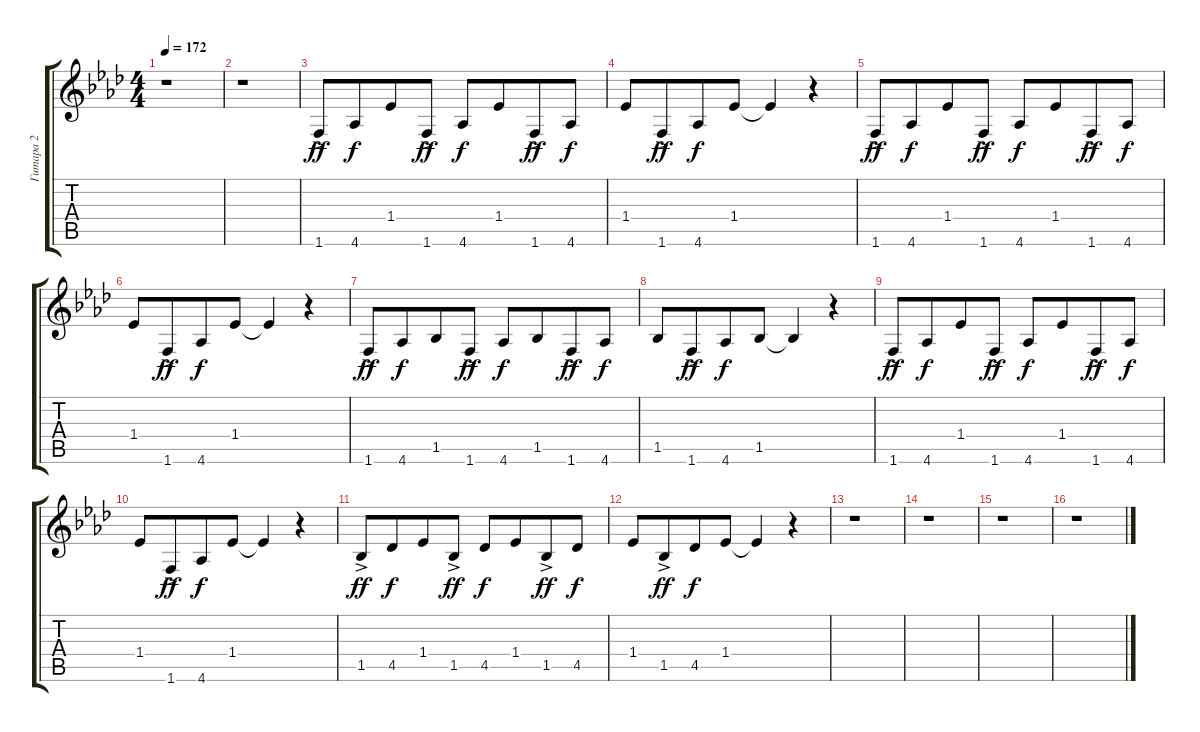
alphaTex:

\track ("Гитара 2" "Гитара 2") {instrument electricguitarclean}
\staff {score tabs}
\tuning (E4 B3 G3 D3 A2 E2) {hide}
\ts (4 4)
\tempo 172
\clef g2
\ks ab
r.1{dy f} |
r.1 |
1.6{ac}.8{dy ff} 4.6.8{dy f beam merge} 1.4.8 1.6{ac}.8{dy ff} 4.6.8{dy f} 1.4.8{beam merge} 1.6{ac}.8{dy ff} 4.6.8{dy f} |
1.4.8 1.6{ac}.8{dy ff beam merge} 4.6.8{dy f} 1.4.8 1.4{t}.4 r.4 |
1.6{ac}.8{dy ff} 4.6.8{dy f beam merge} 1.4.8 1.6{ac}.8{dy ff} 4.6.8{dy f} 1.4.8{beam merge} 1.6{ac}.8{dy ff} 4.6.8{dy f} |
1.4.8 1.6{ac}.8{dy ff beam merge} 4.6.8{dy f} 1.4.8 1.4{t}.4 r.4 |
1.6{ac}.8{dy ff} 4.6.8{dy f beam merge} 1.5.8 1.6{ac}.8{dy ff} 4.6.8{dy f} 1.5.8{beam merge} 1.6{ac}.8{dy ff} 4.6.8{dy f} |
1.5.8 1.6{ac}.8{dy ff beam merge} 4.6.8{dy f} 1.5.8 1.5{t}.4 r.4 |
1.6{ac}.8{dy ff} 4.6.8{dy f beam merge} 1.4.8 1.6{ac}.8{dy ff} 4.6.8{dy f} 1.4.8{beam merge} 1.6{ac}.8{dy ff} 4.6.8{dy f} |
1.4.8 1.6{ac}.8{dy ff beam merge} 4.6.8{dy f} 1.4.8 1.4{t}.4 r.4 |
1.5{ac}.8{dy ff} 4.5.8{dy f beam merge} 1.4.8 1.5{ac}.8{dy ff} 4.5.8{dy f} 1.4.8{beam merge} 1.5{ac}.8{dy ff} 4.5.8{dy f} |
1.4.8 1.5{ac}.8{dy ff beam merge} 4.5.8{dy f} 1.4.8 1.4{t}.4 r.4 |
r.1 |
r.1 |
r.1 |
r.1
